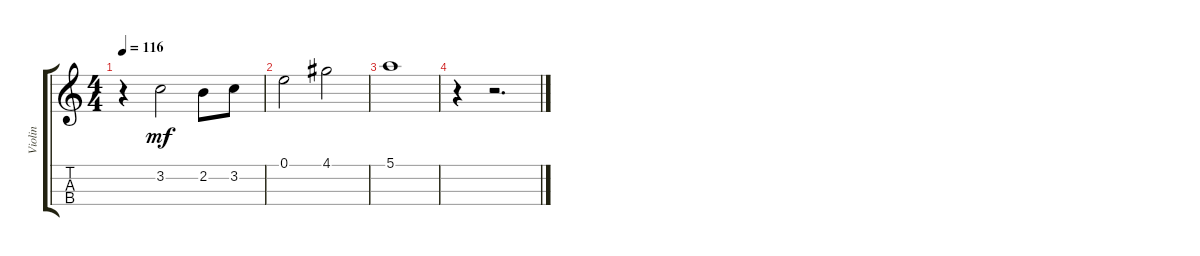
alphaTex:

\track ("Violin" "Violin") {instrument viola}
\staff {score tabs}
\tuning (E5 A4 D4 G3) {hide}
\ts (4 4)
\tempo 116
\clef g2
\ks c
r.4{dy mf} 3.2.2 2.2.8 3.2.8 |
0.1.2 4.1.2 |
5.1.1 |
r.4 r.2{d}
